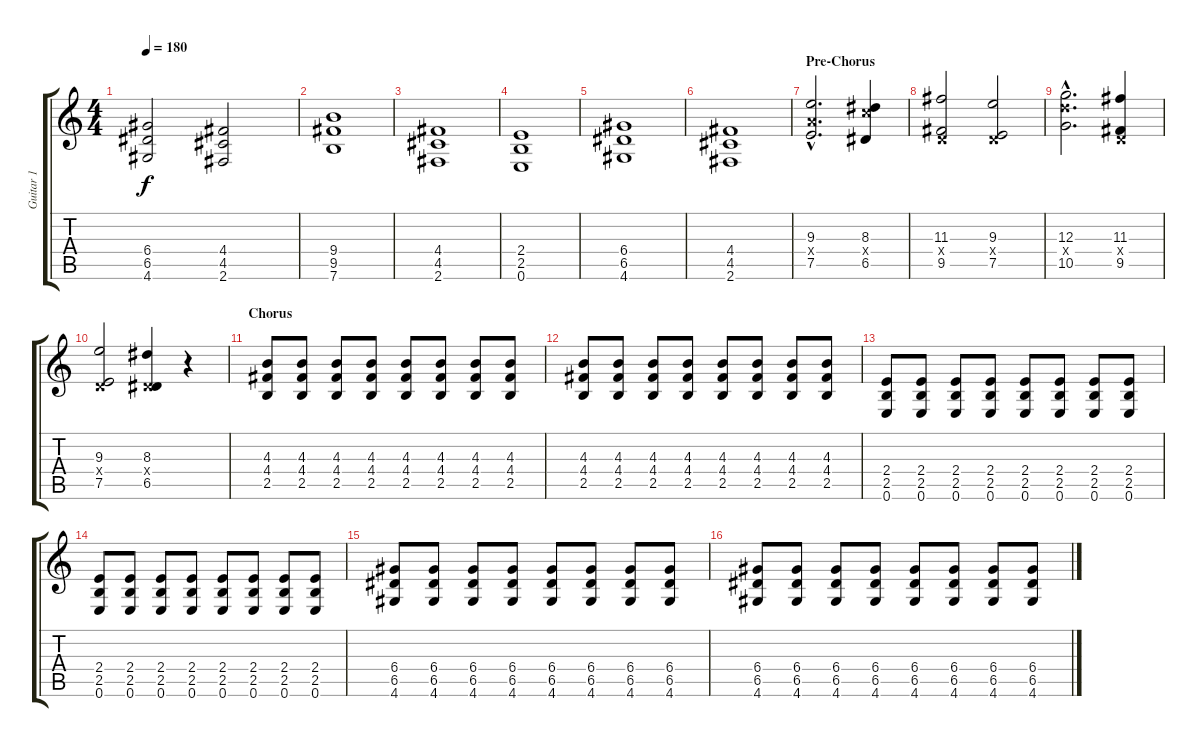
\track ("Guitar 1" "Guitar 1") {instrument distortionguitar}
\staff {score tabs}
\tuning (E4 B3 G3 D3 A2 E2) {hide}
\ts (4 4)
\tempo 180
\clef g2
\ks c
(6.4 6.5 4.6).2{dy f} (4.4 4.5 2.6).2 |
(9.4 9.5 7.6).1 |
(4.4 4.5 2.6).1 |
(2.4 2.5 0.6).1 |
(6.4 6.5 4.6).1 |
(4.4 4.5 2.6).1 |
\section ("" "Pre-Chorus")
(9.3{hac} 7.4{hac x} 7.5{hac}).2{d} (8.3 10.4{x} 6.5).4 |
(11.3 0.4{x} 9.5).2 (9.3 0.4{x} 7.5).2 |
(12.3{hac} 12.4{hac x} 10.5{hac}).2{d} (11.3 0.4{x} 9.5).4 |
(9.3 0.4{x} 7.5).2 (8.3 0.4{x} 6.5).4 r.4 |
\section ("" "Chorus")
(4.3 4.4 2.5).8{volume 12} (4.3 4.4 2.5).8 (4.3 4.4 2.5).8 (4.3 4.4 2.5).8 (4.3 4.4 2.5).8 (4.3 4.4 2.5).8 (4.3 4.4 2.5).8 (4.3 4.4 2.5).8 |
(4.3 4.4 2.5).8 (4.3 4.4 2.5).8 (4.3 4.4 2.5).8 (4.3 4.4 2.5).8 (4.3 4.4 2.5).8 (4.3 4.4 2.5).8 (4.3 4.4 2.5).8 (4.3 4.4 2.5).8 |
(2.4 2.5 0.6).8 (2.4 2.5 0.6).8 (2.4 2.5 0.6).8 (2.4 2.5 0.6).8 (2.4 2.5 0.6).8 (2.4 2.5 0.6).8 (2.4 2.5 0.6).8 (2.4 2.5 0.6).8 |
(2.4 2.5 0.6).8 (2.4 2.5 0.6).8 (2.4 2.5 0.6).8 (2.4 2.5 0.6).8 (2.4 2.5 0.6).8 (2.4 2.5 0.6).8 (2.4 2.5 0.6).8 (2.4 2.5 0.6).8 |
(6.4 6.5 4.6).8 (6.4 6.5 4.6).8 (6.4 6.5 4.6).8 (6.4 6.5 4.6).8 (6.4 6.5 4.6).8 (6.4 6.5 4.6).8 (6.4 6.5 4.6).8 (6.4 6.5 4.6).8 |
(6.4 6.5 4.6).8 (6.4 6.5 4.6).8 (6.4 6.5 4.6).8 (6.4 6.5 4.6).8 (6.4 6.5 4.6).8 (6.4 6.5 4.6).8 (6.4 6.5 4.6).8 (6.4 6.5 4.6).8
